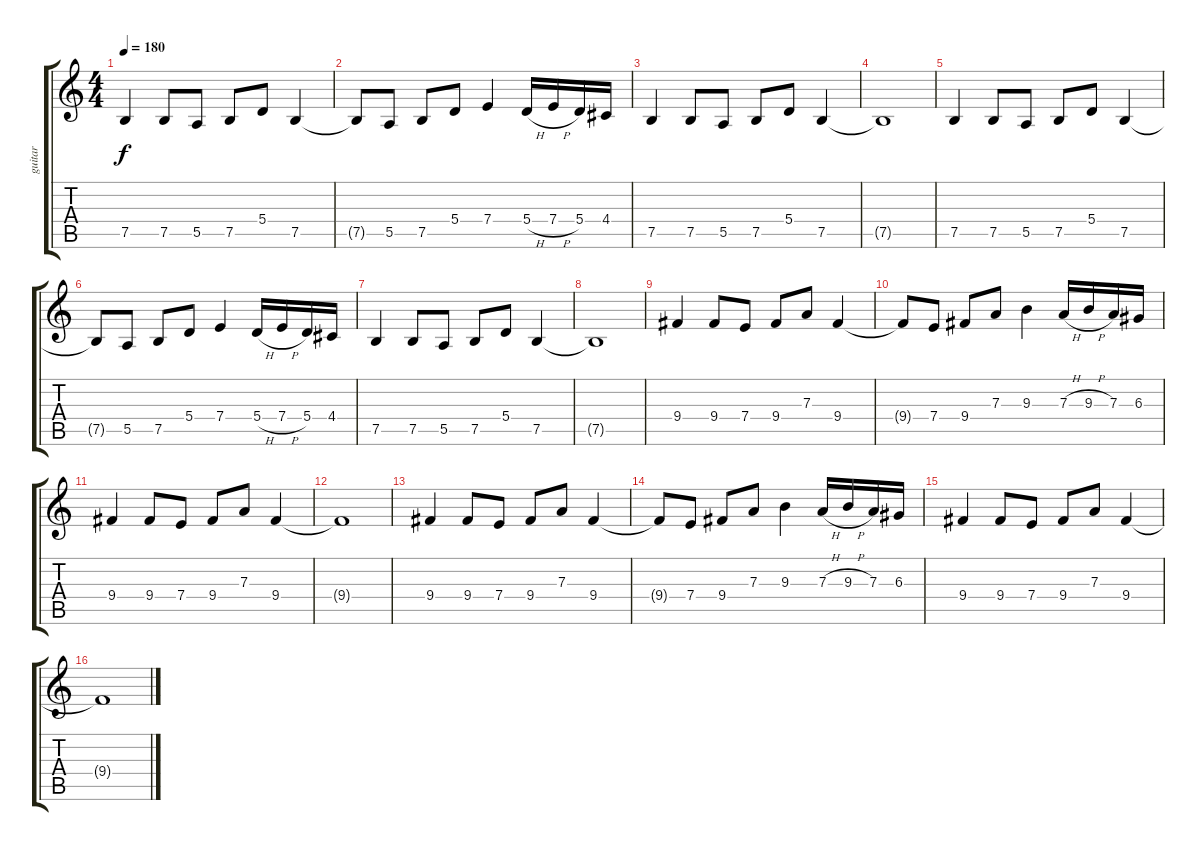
\track ("guitar" "guitar") {instrument distortionguitar}
\staff {score tabs}
\tuning (B3 Gb3 D3 A2 E2 B1) {hide}
\ts (4 4)
\tempo 180
\clef g2
\ks c
7.5.4{dy f} 7.5.8 5.5.8 7.5.8 5.4.8 7.5.4 |
7.5{t}.8 5.5.8 7.5.8 5.4.8 7.4.4 5.4{h}.16 7.4{h}.16 5.4.16 4.4.16 |
7.5.4 7.5.8 5.5.8 7.5.8 5.4.8 7.5.4 |
7.5{t}.1 |
7.5.4 7.5.8 5.5.8 7.5.8 5.4.8 7.5.4 |
7.5{t}.8 5.5.8 7.5.8 5.4.8 7.4.4 5.4{h}.16 7.4{h}.16 5.4.16 4.4.16 |
7.5.4 7.5.8 5.5.8 7.5.8 5.4.8 7.5.4 |
7.5{t}.1 |
9.4.4 9.4.8 7.4.8 9.4.8 7.3.8 9.4.4 |
9.4{t}.8 7.4.8 9.4.8 7.3.8 9.3.4 7.3{h}.16 9.3{h}.16 7.3.16 6.3.16 |
9.4.4 9.4.8 7.4.8 9.4.8 7.3.8 9.4.4 |
9.4{t}.1 |
9.4.4 9.4.8 7.4.8 9.4.8 7.3.8 9.4.4 |
9.4{t}.8 7.4.8 9.4.8 7.3.8 9.3.4 7.3{h}.16 9.3{h}.16 7.3.16 6.3.16 |
9.4.4 9.4.8 7.4.8 9.4.8 7.3.8 9.4.4 |
9.4{t}.1
